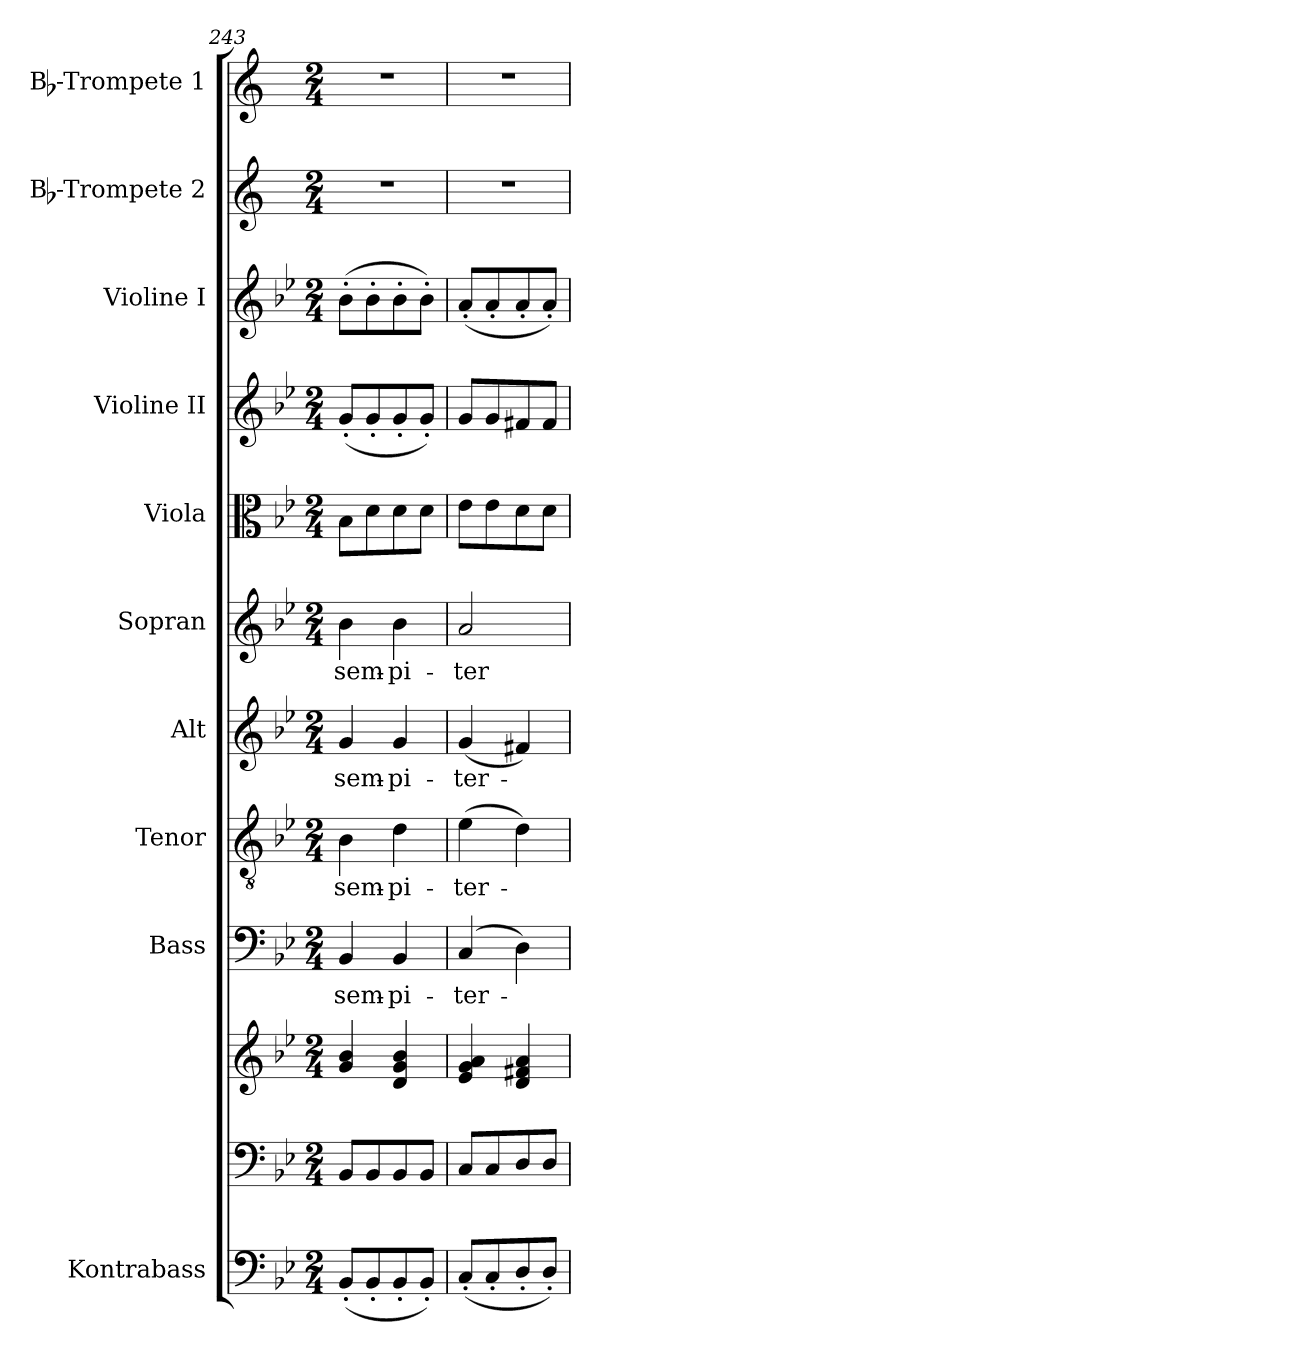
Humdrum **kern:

**kern	**kern	**kern	**kern	**text	**kern	**text	**kern	**text	**kern	**text	**kern	**kern	**kern	**kern	**kern
*part11	*part10	*part10	*part9	*part9	*part8	*part8	*part7	*part7	*part6	*part6	*part5	*part4	*part3	*part2	*part1
*staff12	*staff11	*staff10	*staff9	*staff9	*staff8	*staff8	*staff7	*staff7	*staff6	*staff6	*staff5	*staff4	*staff3	*staff2	*staff1
*I"Kontrabass	*	*	*I"Bass	*	*I"Tenor	*	*I"Alt	*	*I"Sopran	*	*I"Viola	*I"Violine II	*I"Violine I	*I"Bb-Trompete 2	*I"Bb-Trompete 1
*I'Kb.	*	*	*I'B.	*	*I'T.	*	*I'A.	*	*I'S.	*	*I'Vla.	*I'Vl. II	*I'Vl. I	*I'Bb Trp. 2	*I'Bb Trp. 1
*clefF4	*clefF4	*clefG2	*clefF4	*	*clefGv2	*	*clefG2	*	*clefG2	*	*clefC3	*clefG2	*clefG2	*clefG2	*clefG2
*ITrd7c12	*	*	*	*	*	*	*	*	*	*	*	*	*	*ITrd1c2	*ITrd1c2
*k[b-e-]	*k[b-e-]	*k[b-e-]	*k[b-e-]	*	*k[b-e-]	*	*k[b-e-]	*	*k[b-e-]	*	*k[b-e-]	*k[b-e-]	*k[b-e-]	*k[b-e-]	*k[b-e-]
*B-:	*B-:	*B-:	*B-:	*	*B-:	*	*B-:	*	*B-:	*	*B-:	*B-:	*B-:	*B-:	*B-:
*M2/4	*M2/4	*M2/4	*M2/4	*	*M2/4	*	*M2/4	*	*M2/4	*	*M2/4	*M2/4	*M2/4	*M2/4	*M2/4
=243	=243	=243	=243	=243	=243	=243	=243	=243	=243	=243	=243	=243	=243	=243	=243
!	!	!	!	!LO:LY:b	!	!LO:LY:b	!	!LO:LY:b	!	!LO:LY:b	!	!	!	!	!
(<8BBB-'</L	8BB-/L	4g/ 4b-/	4BB-/	sem-	4B-\	sem-	4g/	sem-	4b-\	sem-	8B-\L	(<8g'</L	(>8b-'>\L	2r	2r
8BBB-'</	8BB-/	.	.	.	.	.	.	.	.	.	8d\	8g'</	8b-'>\	.	.
!	!	!	!	!LO:LY:b	!	!LO:LY:b	!	!LO:LY:b	!	!LO:LY:b	!	!	!	!	!
8BBB-'</	8BB-/	4d/ 4g/ 4b-/	4BB-/	-pi-	4d\	-pi-	4g/	-pi-	4b-\	-pi-	8d\	8g'</	8b-'>\	.	.
8BBB-'</J)	8BB-/J	.	.	.	.	.	.	.	.	.	8d\J	8g'</J)	8b-'>\J)	.	.
=244	=244	=244	=244	=244	=244	=244	=244	=244	=244	=244	=244	=244	=244	=244	=244
!	!	!	!	!LO:LY:b	!	!LO:LY:b	!	!LO:LY:b	!	!LO:LY:b	!	!	!	!	!
(<8CC'</L	8C/L	4e-/ 4g/ 4a/	(4C/	-ter-	(>4e-\	-ter-	(<4g/	-ter-	2a/	-ter-	8e-\L	8g/L	(<8a'</L	2r	2r
8CC'</	8C/	.	.	.	.	.	.	.	.	.	8e-\	8g/	8a'</	.	.
8DD'</	8D/	4d/ 4f#X/ 4a/	4D\)	.	4d\)	.	4f#X/)	.	.	.	8d\	8f#X/	8a'</	.	.
8DD'</J)	8D/J	.	.	.	.	.	.	.	.	.	8d\J	8f#/J	8a'</J)	.	.
=	=	=	=	=	=	=	=	=	=	=	=	=	=	=	=
*-	*-	*-	*-	*-	*-	*-	*-	*-	*-	*-	*-	*-	*-	*-	*-
